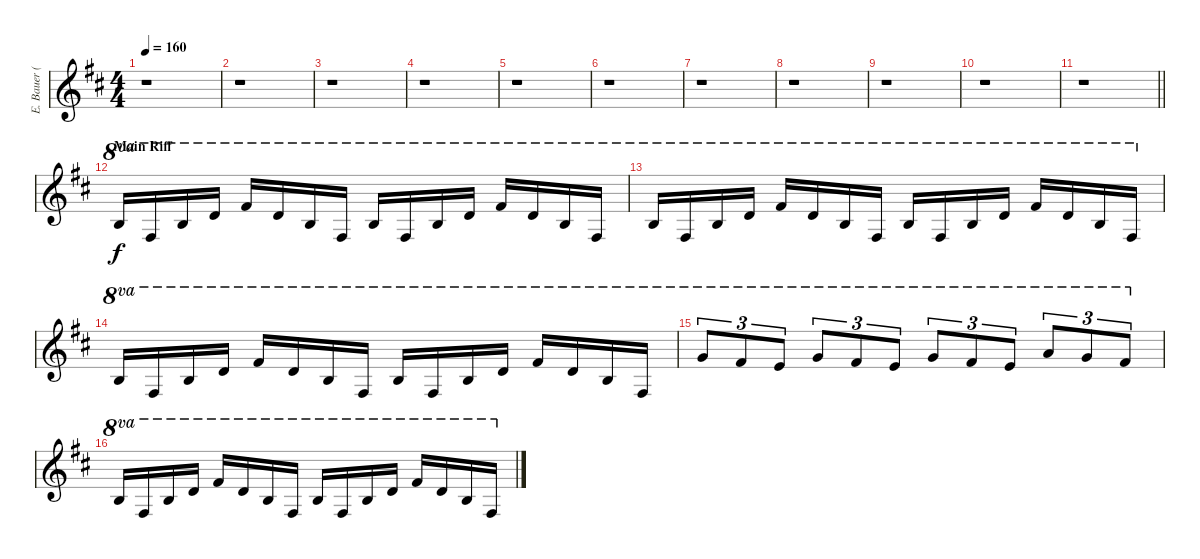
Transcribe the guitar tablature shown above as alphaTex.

\track ("E. Bauer (Keyboard)" "E. Bauer (") {instrument lead2sawtooth}
\staff {score}
\tuning (E4 B3 G3 D3 A2 E2) {hide}
\ts (4 4)
\tempo 160
\clef g2
\ks bminor
r.1{dy f} |
r.1 |
r.1 |
r.1 |
r.1 |
r.1 |
r.1 |
r.1 |
r.1 |
r.1 |
\barLineRight lightlight
r.1 |
\section ("" "Main Riff")
12.2.16{ot 8va} 11.3.16{ot 8va} 12.2.16{ot 8va} 10.1.16{ot 8va} 14.1.16{ot 8va} 10.1.16{ot 8va} 12.2.16{ot 8va} 11.3.16{ot 8va} 12.2.16{ot 8va} 11.3.16{ot 8va} 12.2.16{ot 8va} 10.1.16{ot 8va} 14.1.16{ot 8va} 10.1.16{ot 8va} 12.2.16{ot 8va} 11.3.16{ot 8va} |
12.2.16{ot 8va} 11.3.16{ot 8va} 12.2.16{ot 8va} 10.1.16{ot 8va} 14.1.16{ot 8va} 10.1.16{ot 8va} 12.2.16{ot 8va} 11.3.16{ot 8va} 12.2.16{ot 8va} 11.3.16{ot 8va} 12.2.16{ot 8va} 10.1.16{ot 8va} 14.1.16{ot 8va} 10.1.16{ot 8va} 12.2.16{ot 8va} 11.3.16{ot 8va} |
12.2.16{ot 8va} 11.3.16{ot 8va} 12.2.16{ot 8va} 10.1.16{ot 8va} 14.1.16{ot 8va} 10.1.16{ot 8va} 12.2.16{ot 8va} 11.3.16{ot 8va} 12.2.16{ot 8va} 11.3.16{ot 8va} 12.2.16{ot 8va} 10.1.16{ot 8va} 14.1.16{ot 8va} 10.1.16{ot 8va} 12.2.16{ot 8va} 11.3.16{ot 8va} |
15.1.8{tu (3 2) ot 8va} 14.1.8{tu (3 2) ot 8va} 12.1.8{tu (3 2) ot 8va} 15.1.8{tu (3 2) ot 8va} 14.1.8{tu (3 2) ot 8va} 12.1.8{tu (3 2) ot 8va} 15.1.8{tu (3 2) ot 8va} 14.1.8{tu (3 2) ot 8va} 12.1.8{tu (3 2) ot 8va} 17.1.8{tu (3 2) ot 8va} 15.1.8{tu (3 2) ot 8va} 14.1.8{tu (3 2) ot 8va} |
12.2.16{ot 8va} 11.3.16{ot 8va} 12.2.16{ot 8va} 10.1.16{ot 8va} 14.1.16{ot 8va} 10.1.16{ot 8va} 12.2.16{ot 8va} 11.3.16{ot 8va} 12.2.16{ot 8va} 11.3.16{ot 8va} 12.2.16{ot 8va} 10.1.16{ot 8va} 14.1.16{ot 8va} 10.1.16{ot 8va} 12.2.16{ot 8va} 11.3.16{ot 8va}
